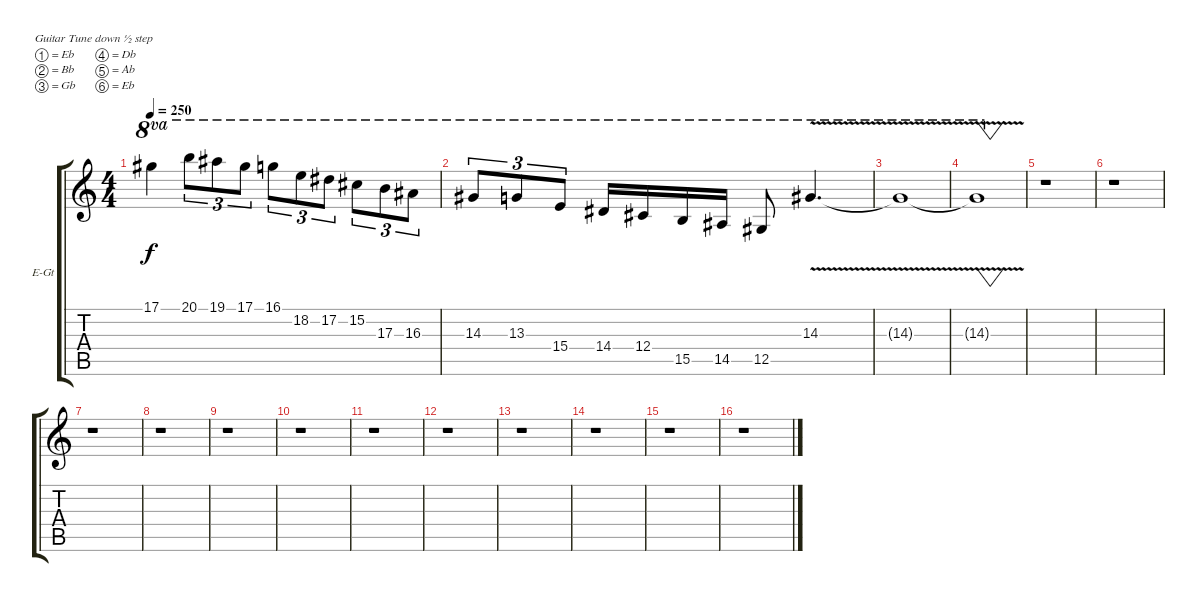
\bracketExtendMode groupsimilarinstruments
\firstSystemTrackNameOrientation horizontal
\otherSystemsTrackNameOrientation horizontal
\track ("Gitár 3 (Yngwie Malmsteen)" "E-Gt") {instrument distortionguitar}
\staff {score tabs}
\tuning (Eb4 Bb3 Gb3 Db3 Ab2 Eb2)
\ts (4 4)
\tempo 250
\clef g2
\ks c
17.1{t}.4{ot 8va dy f} 20.1.8{tu (3 2) ot 8va} 19.1.8{tu (3 2) ot 8va} 17.1.8{tu (3 2) ot 8va} 16.1.8{tu (3 2) ot 8va} 18.2.8{tu (3 2) ot 8va} 17.2.8{tu (3 2) ot 8va} 15.2.8{tu (3 2) ot 8va} 17.3.8{tu (3 2) ot 8va} 16.3.8{tu (3 2) ot 8va} |
14.3.8{tu (3 2) ot 8va} 13.3.8{tu (3 2) ot 8va} 15.4.8{tu (3 2) ot 8va} 14.4.16{ot 8va} 12.4.16{ot 8va} 15.5.16{ot 8va} 14.5.16{ot 8va} 12.5.8{ot 8va} 14.3{v}.4{d ot 8va} |
14.3{v t}.1{ot 8va} |
14.3{t}.1{vw ot 8va} |
r.1 |
r.1 |
r.1 |
r.1 |
r.1 |
r.1 |
r.1 |
r.1 |
r.1 |
r.1 |
r.1 |
r.1
